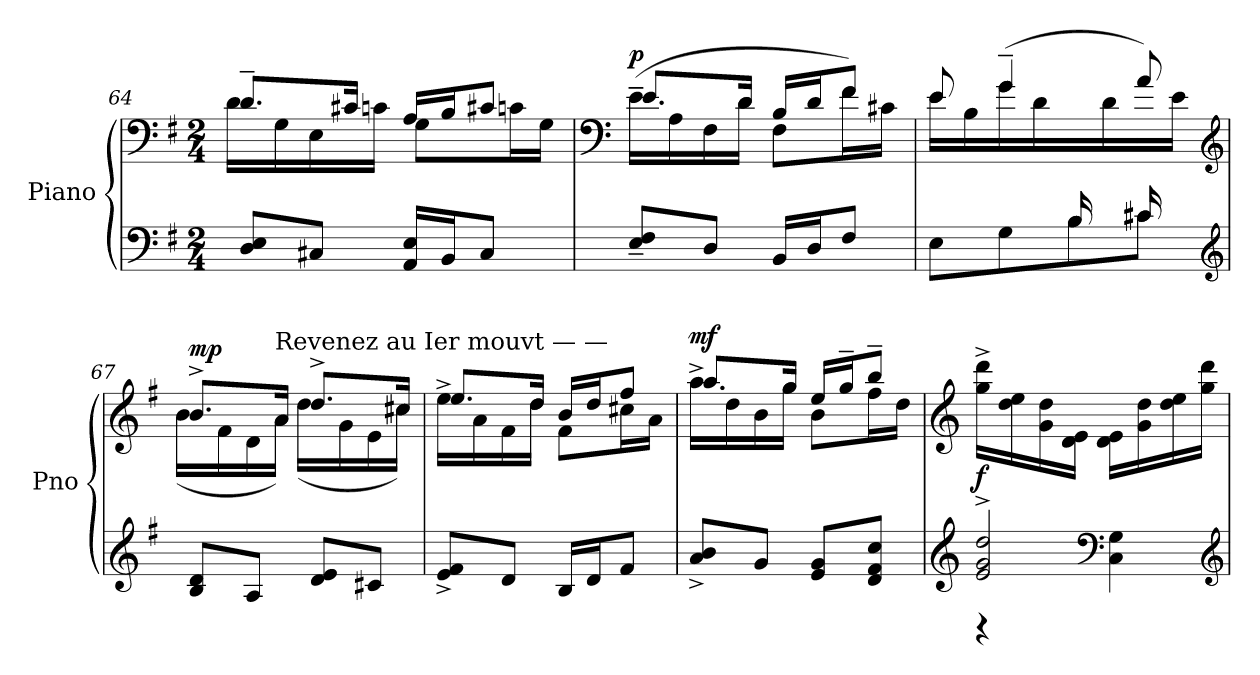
**kern	**kern	**dynam
*part1	*part1	*part1
*staff2	*staff1	*staff1/2
*I"Piano	*	*
*I'Pno	*	*
*clefF4	*clefF4	*
*k[f#]	*k[f#]	*
*G:	*G:	*
*M2/4	*M2/4	*
=64	=64	=64
*	*^	*
8D/ 8E/L	8.d~/L	16d\LL	.
.	.	16G\	.
8C#X/J	.	16E\	.
.	16c#X/Jk	16c\JJ	.
16AA/ 16E/LL	16A/LL	8G\L	.
16BB/J	16B/J	.	.
8C#/J	8c#X/J	16c\L	.
.	.	16G\JJ	.
*	*v	*v	*
!!LO:LB:g=z
=65	=65	=65
*	*clefF4	*
*^	*^	*
*	*	*	*^	*
!	!	!	!	!	!LO:DY:a
4ryy	8E/~ 8F#/~L	(16e~\LL	4ryy	8.e/L	p
.	.	16A\	.	.	.
.	8D/J	16F#\	.	.	.
.	.	16d\JJ	.	16d/Jk	.
16BB/LL	4ryy	16B/LL	8F#\L	4ryy	.
16D/J	.	16d/J	.	.	.
8F#/J	.	8f#/J)	16f#\L	.	.
.	.	.	16c#X\JJ	.	.
*	*	*	*v	*v	*
=66	=66	=66	=66	=66
4ryy	8E\L	8e/	16e\LL	.
.	.	.	16B\	.
.	8G\	(4g~/	16g\	.
.	.	.	16d\JJ	.
16B/LL	8B\	.	16ryy	.
16ryy	.	.	16d\	.
16c#X/	8c#X\J	8a/)	16ryy	.
16ryy	.	.	16e\JJ	.
*v	*v	*	*	*
*clefG2	*clefG2	*	*
=67	=67	=67	=67
!	!	!	!LO:DY:a
8B/ 8d/L	8.b^/L	(16b\LL	mp
.	.	16f#\	.
8A/J	.	16d\	.
!	!LO:TX:a:t=Revenez au Ier mouvt — —	!	!
.	16a/Jk	16a\JJ)	.
8d/ 8e/L	8.dd^/L	(16dd\LL	.
.	.	16g\	.
8c#X/J	.	16e\	.
.	16cc#X/Jk	16cc#\JJ)	.
=68	=68	=68	=68
8e/^ 8f#/^L	16ee^\LL	(8.ee/L	.
.	16a\	.	.
8d/J)	16f#\	.	.
.	16dd\JJ	16dd/Jk	.
16B/LL	16b/LL	8f#\L	.
16d/J	16dd/J	.	.
8f#/J	(8ff#/J	16cc#X\L	.
.	.	16a\JJ	.
=69	=69	=69	=69
!	!	!	!LO:DY:a
8a/^ 8b/^L	16aa^\LL	(>8.aa/L	mf
.	16dd\	.	.
8g/J)	16b\	.	.
.	16gg\JJ	16gg/Jk	.
8e/ 8g/L	16ee/LL	8b\L	.
.	16gg~/J	.	.
8d/ 8f#/ 8cc/J	(8bb~/J	16ff#\L	.
.	.	16dd\JJ	.
*	*v	*v	*
!!LO:PB:g=z
=70	=70	=70
*clefG2	*clefG2	*
*^	*^	*
!	!	!LO:TX:a:t=Ier mouvt	!	!
!	!	!	!	!LO:DY:b
*	*	*v	*v	*
2e/^ 2g/^ 2dd/^	4rBB	16gg\^ 16ddd\^LL	f
.	.	16dd\ 16ee\	.
.	.	16g\ 16dd\	.
.	.	16d\ 16e\JJ	.
*clefF4	*	*	*
.	4C\ 4G\	16d\ 16e\LL	.
.	.	16g\ 16dd\	.
.	.	16dd\ 16ee\	.
.	.	16gg\ 16ddd\JJ	.
*v	*v	*	*
*clefG2	*	*
=	=	=
*-	*-	*-
